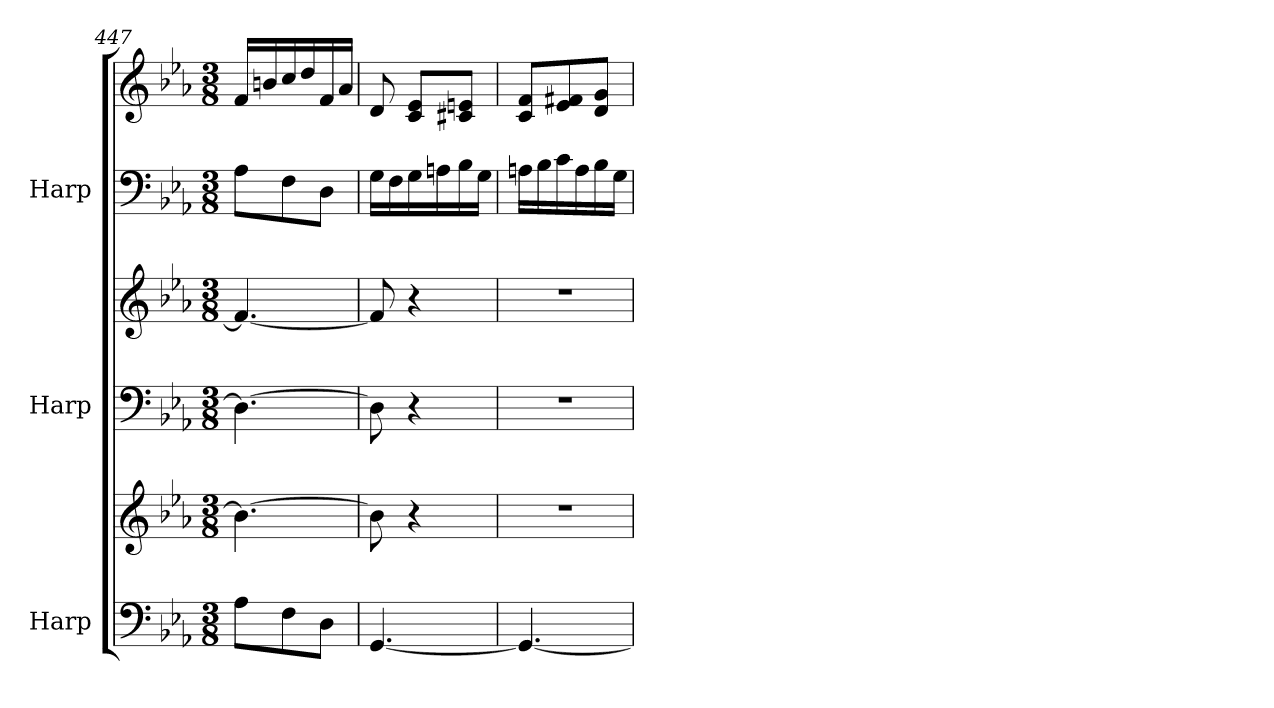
**kern	**kern	**kern	**kern	**kern	**kern
*part3	*part3	*part2	*part2	*part1	*part1
*staff6	*staff5	*staff4	*staff3	*staff2	*staff1
*I"Harp	*	*I"Harp	*	*I"Harp	*
*I'Hp	*	*I'Hp	*	*I'Hp	*
!!LO:LB:g=z
*clefF4	*clefG2	*clefF4	*clefG2	*clefF4	*clefG2
*k[b-e-a-]	*k[b-e-a-]	*k[b-e-a-]	*k[b-e-a-]	*k[b-e-a-]	*k[b-e-a-]
*M3/8	*M3/8	*M3/8	*M3/8	*M3/8	*M3/8
=447	=447	=447	=447	=447	=447
8A-\L	4.b\_	4.D\_	4.f/_	8A-\L	16f/LL
.	.	.	.	.	16bn/
8F\	.	.	.	8F\	16cc/
.	.	.	.	.	16dd/
8D\J	.	.	.	8D\J	16f/
.	.	.	.	.	16a-/JJ
=448	=448	=448	=448	=448	=448
[4.GG/	8b\]	8D\]	8f/]	16G\LL	8d/
.	.	.	.	16F\	.
.	4r	4r	4r	16G\	8c/ 8e-/L
.	.	.	.	16An\	.
.	.	.	.	16B-\	8c#X/ 8en/J
.	.	.	.	16G\JJ	.
=449	=449	=449	=449	=449	=449
4.GG/_	4.r	4.r	4.r	16An\LL	8c/ 8f/L
.	.	.	.	16B-\	.
.	.	.	.	16c\	8e-/ 8f#X/
.	.	.	.	16A\	.
.	.	.	.	16B-\	8d/ 8g/J
.	.	.	.	16G\JJ	.
=	=	=	=	=	=
*-	*-	*-	*-	*-	*-
